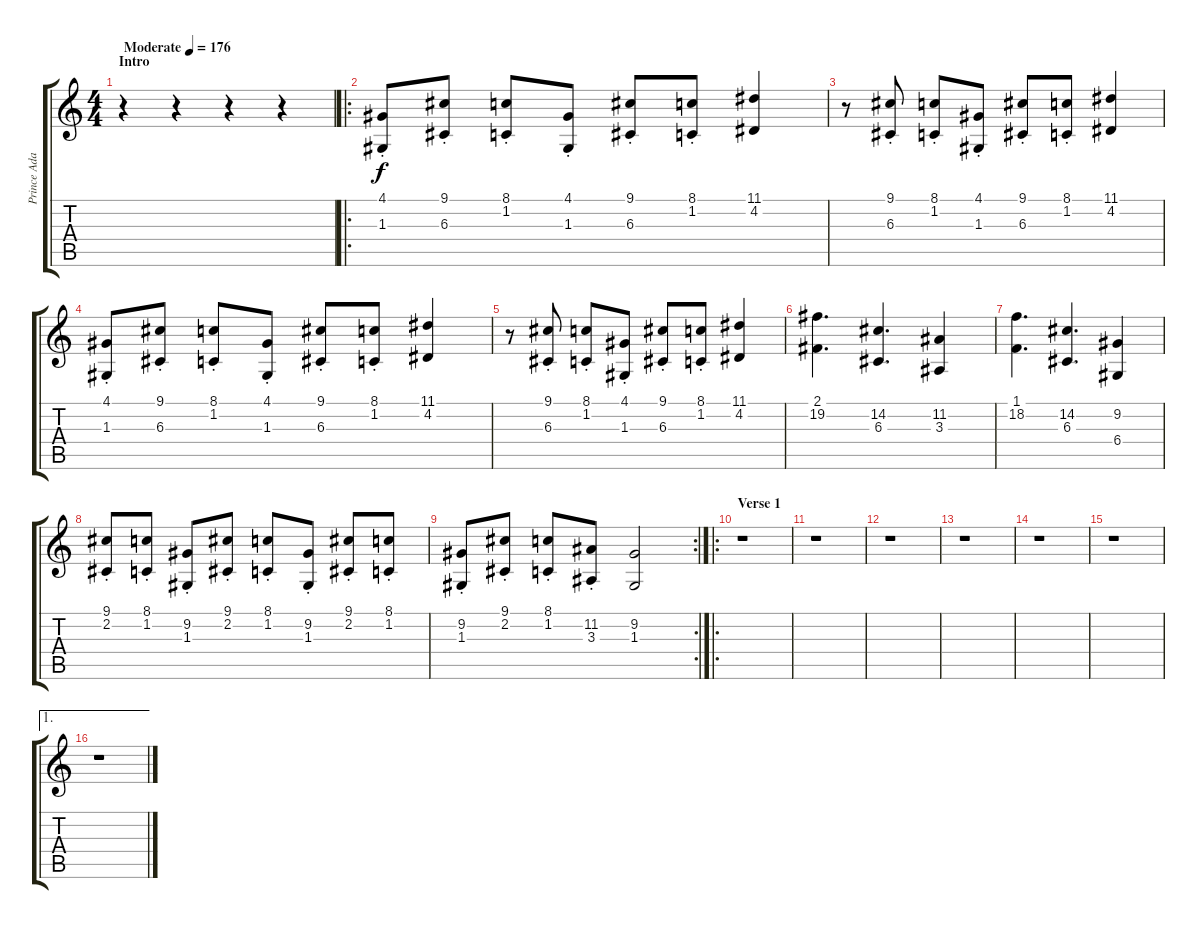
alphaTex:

\track ("Prince Adam/Catboy" "Prince Ada") {instrument trumpet}
\staff {score tabs}
\tuning (E4 B3 G3 D3 A2 E2) {hide}
\ts (4 4)
\section ("" "Intro")
\tempo (176 "Moderate")
\clef g2
\ks c
r.4{dy f instrument trumpet} r.4 r.4 r.4 |
\ro
(4.1{st} 1.3{st}).8 (9.1{st} 6.3{st}).8 (8.1 1.2{st}).8 (4.1 1.3{st}).8 (9.1{st} 6.3{st}).8 (8.1{st} 1.2{st}).8 (11.1 4.2).4 |
r.8 (9.1{st} 6.3{st}).8 (8.1{st} 1.2{st}).8 (4.1{st} 1.3{st}).8 (9.1{st} 6.3{st}).8 (8.1{st} 1.2{st}).8 (11.1 4.2).4 |
(4.1{st} 1.3{st}).8 (9.1{st} 6.3{st}).8 (8.1{st} 1.2{st}).8 (4.1{st} 1.3{st}).8 (9.1{st} 6.3{st}).8 (8.1{st} 1.2{st}).8 (11.1 4.2).4 |
r.8 (9.1{st} 6.3{st}).8 (8.1{st} 1.2{st}).8 (4.1{st} 1.3{st}).8 (9.1{st} 6.3{st}).8 (8.1{st} 1.2{st}).8 (11.1 4.2).4 |
(2.1 19.2).4{d} (14.2 6.3).4{d} (11.2 3.3).4 |
(1.1 18.2).4{d} (14.2 6.3).4{d} (9.2 6.4).4 |
(9.1{st} 2.2{st}).8 (8.1{st} 1.2{st}).8 (9.2{st} 1.3{st}).8 (9.1{st} 2.2{st}).8 (8.1{st} 1.2{st}).8 (9.2{st} 1.3{st}).8 (9.1{st} 2.2{st}).8 (8.1{st} 1.2{st}).8 |
\rc 2
(9.2{st} 1.3{st}).8 (9.1{st} 2.2{st}).8 (8.1{st} 1.2{st}).8 (11.2{st} 3.3{st}).8 (9.2 1.3).2 |
\ro
\section ("" "Verse 1")
r.1 |
r.1 |
r.1 |
r.1 |
r.1 |
r.1 |
\ae 1
r.1
